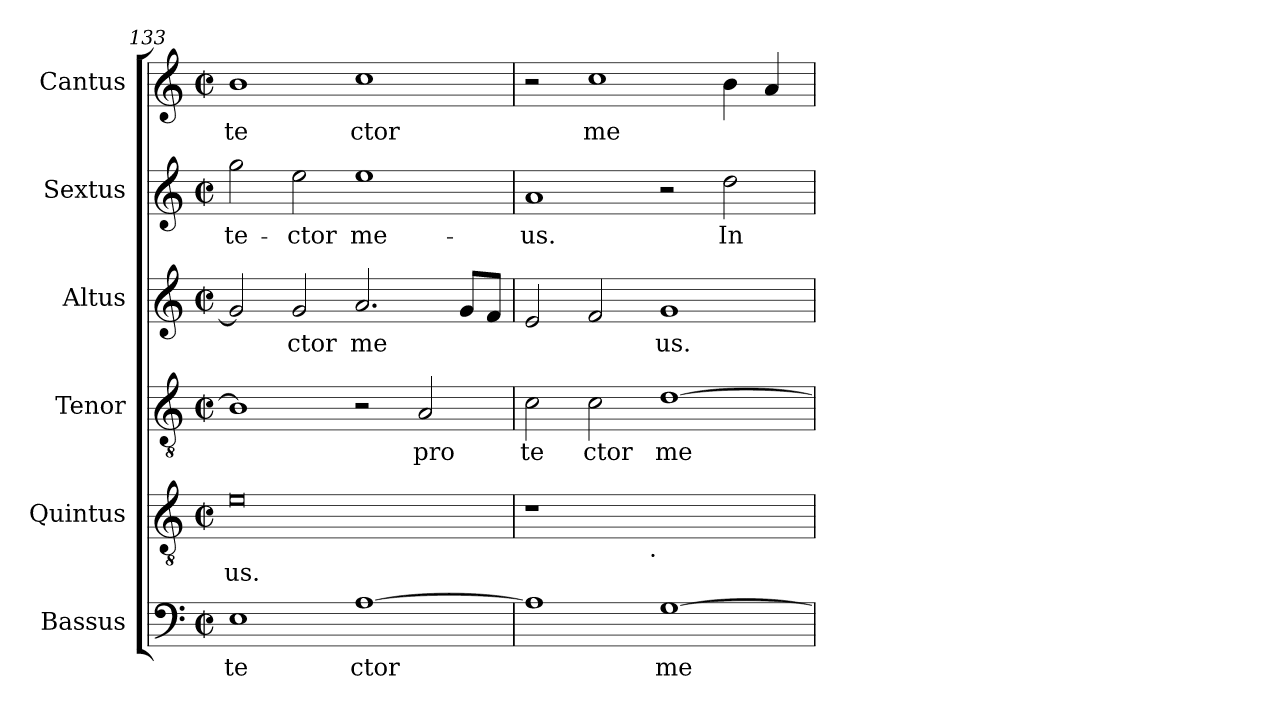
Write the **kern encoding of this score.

**kern	**text	**kern	**text	**kern	**text	**kern	**text	**kern	**text	**kern	**text
*part6	*part6	*part5	*part5	*part4	*part4	*part3	*part3	*part2	*part2	*part1	*part1
*staff6	*staff6	*staff5	*staff5	*staff4	*staff4	*staff3	*staff3	*staff2	*staff2	*staff1	*staff1
*I"Bassus	*	*I"Quintus	*	*I"Tenor	*	*I"Altus	*	*I"Sextus	*	*I"Cantus	*
*clefF4	*	*clefGv2	*	*clefGv2	*	*clefG2	*	*clefG2	*	*clefG2	*
*k[]	*	*k[]	*	*k[]	*	*k[]	*	*k[]	*	*k[]	*
*C:	*	*C:	*	*C:	*	*C:	*	*C:	*	*C:	*
*M2/2	*	*M2/2	*	*M2/2	*	*M2/2	*	*M2/2	*	*M2/2	*
*met(c|)	*	*met(c|)	*	*met(c|)	*	*met(c|)	*	*met(c|)	*	*met(c|)	*
=133	=133	=133	=133	=133	=133	=133	=133	=133	=133	=133	=133
!	!LO:LY:b:cj	!	!LO:LY:b:cj	!	!LO:LY:b:cj	!	!LO:LY:b:cj	!	!LO:LY:b:cj	!	!LO:LY:b:cj
1E	te	0e	us.	1B]	.	2g/]	.	2gg\	-te-	1b	te
!	!	!	!	!	!	!	!LO:LY:b:cj	!	!LO:LY:b:cj	!	!
.	.	.	.	.	.	2g/	ctor	2ee\	-ctor	.	.
!	!LO:LY:b:cj	!	!	!	!	!	!LO:LY:b:cj	!	!LO:LY:b:cj	!	!LO:LY:b:cj
[>1A	ctor	.	.	2r	.	2.a/	me	1ee	me-	1cc	ctor
!	!	!	!	!	!LO:LY:b:cj	!	!	!	!	!	!
.	.	.	.	2A/	pro	.	.	.	.	.	.
!	!	!	!	!	!	!	!LO:LY:b:cj	!	!	!	!
.	.	.	.	.	.	8g/L	.	.	.	.	.
!	!	!	!	!	!	!	!LO:LY:b:cj	!	!	!	!
.	.	.	.	.	.	8f/J	.	.	.	.	.
!!LO:PB:g=z
=134	=134	=134	=134	=134	=134	=134	=134	=134	=134	=134	=134
!	!LO:LY:b:cj	!	!	!	!LO:LY:b:cj	!	!LO:LY:b:cj	!	!LO:LY:b:cj	!	!
*	*	*^	*	*	*	*	*	*	*	*	*
1A]	.	1r	2ryy	.	2c\	te	2e/	.	1a	-us.	2r	.
!	!	!	!	!	!	!LO:LY:b:cj	!	!LO:LY:b:cj	!	!	!	!LO:LY:b:cj
.	.	.	4...ryy	.	2c\	ctor	2f/	.	.	.	1cc	me
!	!	!	!LO:TX:b:t=.	!	!	!	!	!	!	!	!	!
.	.	.	1ryy	.	.	.	.	.	.	.	.	.
!	!LO:LY:b:cj	!	!	!	!	!LO:LY:b:cj	!	!LO:LY:b:cj	!	!	!	!
[>1G	me	1ryy	.	.	[>1d	me	1g	us.	2r	.	.	.
!	!	!	!	!	!	!	!	!	!	!LO:LY:b:cj	!	!LO:LY:b:cj
.	.	.	.	.	.	.	.	.	2dd\	In	4b\	.
!	!	!	!	!	!	!	!	!	!	!	!	!LO:LY:b:cj
.	.	.	.	.	.	.	.	.	.	.	4a/	.
.	.	.	32ryy	.	.	.	.	.	.	.	.	.
*	*	*v	*v	*	*	*	*	*	*	*	*	*
=	=	=	=	=	=	=	=	=	=	=	=
*-	*-	*-	*-	*-	*-	*-	*-	*-	*-	*-	*-
